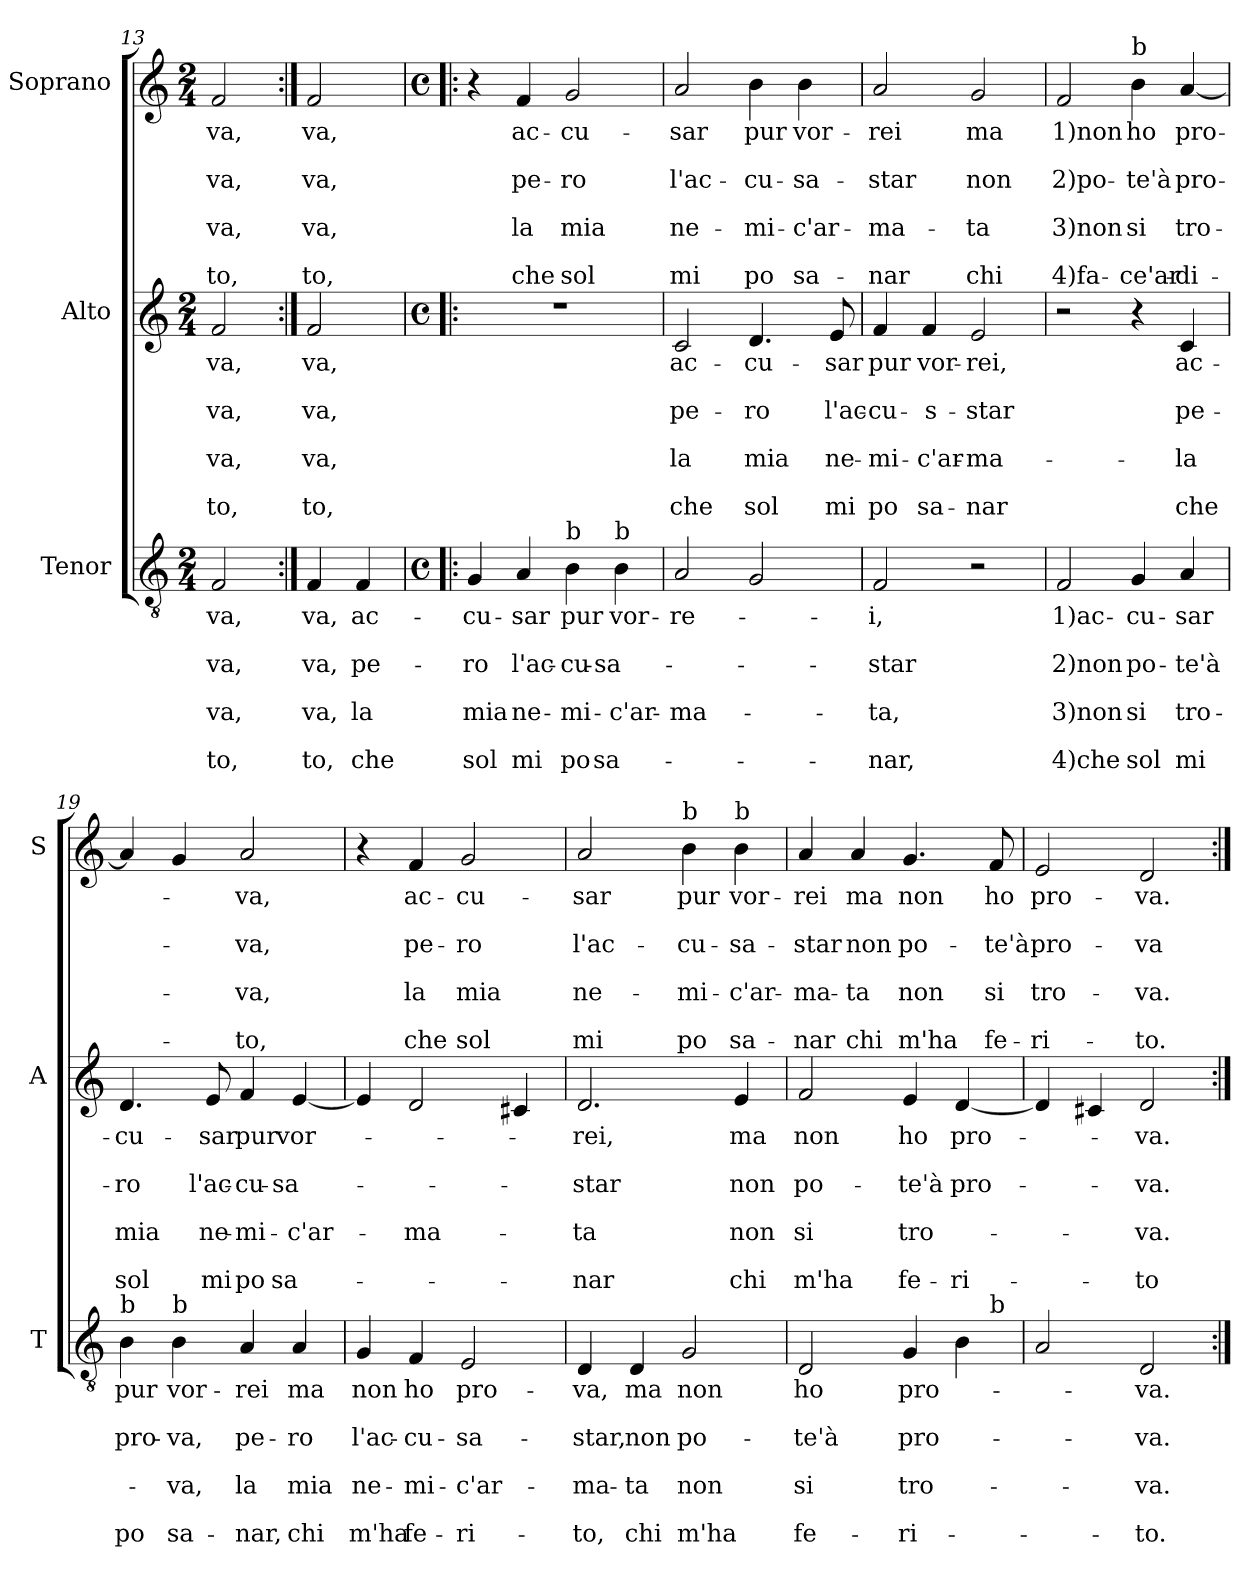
**kern	**text	**text	**text	**text	**text	**text	**text	**kern	**text	**text	**text	**text	**text	**text	**text	**kern	**text	**text	**text	**text	**text	**text	**text
*part3	*part3	*part3	*part3	*part3	*part3	*part3	*part3	*part2	*part2	*part2	*part2	*part2	*part2	*part2	*part2	*part1	*part1	*part1	*part1	*part1	*part1	*part1	*part1
*staff3	*staff3	*staff3	*staff3	*staff3	*staff3	*staff3	*staff3	*staff2	*staff2	*staff2	*staff2	*staff2	*staff2	*staff2	*staff2	*staff1	*staff1	*staff1	*staff1	*staff1	*staff1	*staff1	*staff1
*I"Tenor	*	*	*	*	*	*	*	*I"Alto	*	*	*	*	*	*	*	*I"Soprano	*	*	*	*	*	*	*
*I'T	*	*	*	*	*	*	*	*I'A	*	*	*	*	*	*	*	*I'S	*	*	*	*	*	*	*
*clefGv2	*	*	*	*	*	*	*	*clefG2	*	*	*	*	*	*	*	*clefG2	*	*	*	*	*	*	*
*k[]	*	*	*	*	*	*	*	*k[]	*	*	*	*	*	*	*	*k[]	*	*	*	*	*	*	*
*C:	*	*	*	*	*	*	*	*C:	*	*	*	*	*	*	*	*C:	*	*	*	*	*	*	*
*M2/4	*	*	*	*	*	*	*	*M2/4	*	*	*	*	*	*	*	*M2/4	*	*	*	*	*	*	*
=13	=13	=13	=13	=13	=13	=13	=13	=13	=13	=13	=13	=13	=13	=13	=13	=13	=13	=13	=13	=13	=13	=13	=13
!	!LO:LY:b	!	!LO:LY:b	!	!LO:LY:b	!	!LO:LY:b	!	!LO:LY:b	!	!LO:LY:b	!	!LO:LY:b	!	!LO:LY:b	!	!LO:LY:b	!	!LO:LY:b	!	!LO:LY:b	!	!LO:LY:b
2F/	-va,	.	-va,	.	-va,	.	-to,	2f/	-va,	.	-va,	.	-va,	.	-to,	2f/	-va,	.	-va,	.	-va,	.	-to,
=14:|!	=14:|!	=14:|!	=14:|!	=14:|!	=14:|!	=14:|!	=14:|!	=14:|!	=14:|!	=14:|!	=14:|!	=14:|!	=14:|!	=14:|!	=14:|!	=14:|!	=14:|!	=14:|!	=14:|!	=14:|!	=14:|!	=14:|!	=14:|!
!	!LO:LY:b	!	!LO:LY:b	!	!LO:LY:b	!	!LO:LY:b	!	!LO:LY:b	!	!LO:LY:b	!	!LO:LY:b	!	!LO:LY:b	!	!LO:LY:b	!	!LO:LY:b	!	!LO:LY:b	!	!LO:LY:b
4F/	va,	.	va,	.	va,	.	to,	2f/	va,	.	va,	.	va,	.	to,	2f/	va,	.	va,	.	va,	.	to,
!	!LO:LY:b	!	!LO:LY:b	!	!LO:LY:b	!	!LO:LY:b	!	!	!	!	!	!	!	!	!	!	!	!	!	!	!	!
4F/	ac-	.	pe-	.	la	.	che	.	.	.	.	.	.	.	.	.	.	.	.	.	.	.	.
=15!|:	=15!|:	=15!|:	=15!|:	=15!|:	=15!|:	=15!|:	=15!|:	=15!|:	=15!|:	=15!|:	=15!|:	=15!|:	=15!|:	=15!|:	=15!|:	=15!|:	=15!|:	=15!|:	=15!|:	=15!|:	=15!|:	=15!|:	=15!|:
*M4/4	*	*	*	*	*	*	*	*M4/4	*	*	*	*	*	*	*	*M4/4	*	*	*	*	*	*	*
*met(c)	*	*	*	*	*	*	*	*met(c)	*	*	*	*	*	*	*	*met(c)	*	*	*	*	*	*	*
!	!LO:LY:b	!	!LO:LY:b	!	!LO:LY:b	!	!LO:LY:b	!	!	!	!	!	!	!	!	!	!	!	!	!	!	!	!
4G/	-cu-	.	-ro	.	mia	.	sol	1r	.	.	.	.	.	.	.	4r	.	.	.	.	.	.	.
!	!LO:LY:b	!	!LO:LY:b	!	!LO:LY:b	!	!LO:LY:b	!	!	!	!	!	!	!	!	!	!LO:LY:b	!	!LO:LY:b	!	!LO:LY:b	!	!LO:LY:b
4A/	-sar	.	l'ac-	.	ne-	.	mi	.	.	.	.	.	.	.	.	4f/	ac-	.	pe-	.	la	.	che
!LO:TX:a:t=b	!	!	!	!	!	!	!	!	!	!	!	!	!	!	!	!	!	!	!	!	!	!	!
!	!LO:LY:b	!	!LO:LY:b	!	!LO:LY:b	!	!LO:LY:b	!	!	!	!	!	!	!	!	!	!LO:LY:b	!	!LO:LY:b	!	!LO:LY:b	!	!LO:LY:b
4B\	pur	.	-cu-	.	-mi-	.	po	.	.	.	.	.	.	.	.	2g/	-cu-	.	-ro	.	mia	.	sol
!LO:TX:a:t=b	!	!	!	!	!	!	!	!	!	!	!	!	!	!	!	!	!	!	!	!	!	!	!
!	!LO:LY:b	!	!LO:LY:b	!	!LO:LY:b	!	!LO:LY:b	!	!	!	!	!	!	!	!	!	!	!	!	!	!	!	!
4B\	vor-	.	-sa-	.	-c'ar-	.	sa-	.	.	.	.	.	.	.	.	.	.	.	.	.	.	.	.
=16	=16	=16	=16	=16	=16	=16	=16	=16	=16	=16	=16	=16	=16	=16	=16	=16	=16	=16	=16	=16	=16	=16	=16
!	!LO:LY:b	!	!	!	!LO:LY:b	!	!	!	!LO:LY:b	!	!LO:LY:b	!	!LO:LY:b	!	!LO:LY:b	!	!LO:LY:b	!	!LO:LY:b	!	!LO:LY:b	!	!LO:LY:b
2A/	-re-	.	.	.	-ma-	.	.	2c/	ac-	.	pe-	.	la	.	che	2a/	-sar	.	l'ac-	.	ne-	.	mi
!	!	!	!	!	!	!	!	!	!LO:LY:b	!	!LO:LY:b	!	!LO:LY:b	!	!LO:LY:b	!	!LO:LY:b	!	!LO:LY:b	!	!LO:LY:b	!	!LO:LY:b
2G/	.	.	.	.	.	.	.	4.d/	-cu-	.	-ro	.	mia	.	sol	4b\	pur	.	-cu-	.	-mi-	.	po
!	!	!	!	!	!	!	!	!	!	!	!	!	!	!	!	!	!LO:LY:b	!	!LO:LY:b	!	!LO:LY:b	!	!LO:LY:b
.	.	.	.	.	.	.	.	.	.	.	.	.	.	.	.	4b\	vor-	.	-sa-	.	-c'ar-	.	sa-
!	!	!	!	!	!	!	!	!	!LO:LY:b	!	!LO:LY:b	!	!LO:LY:b	!	!LO:LY:b	!	!	!	!	!	!	!	!
.	.	.	.	.	.	.	.	8e/	-sar	.	l'ac-	.	ne-	.	mi	.	.	.	.	.	.	.	.
=17	=17	=17	=17	=17	=17	=17	=17	=17	=17	=17	=17	=17	=17	=17	=17	=17	=17	=17	=17	=17	=17	=17	=17
!	!LO:LY:b	!	!LO:LY:b	!	!LO:LY:b	!	!LO:LY:b	!	!LO:LY:b	!	!LO:LY:b	!	!LO:LY:b	!	!LO:LY:b	!	!LO:LY:b	!	!LO:LY:b	!	!LO:LY:b	!	!LO:LY:b
2F/	-i,	.	-star	.	-ta,	.	-nar,	4f/	pur	.	-cu-	.	-mi-	.	po	2a/	-rei	.	-star	.	-ma-	.	-nar
!	!	!	!	!	!	!	!	!	!LO:LY:b	!	!LO:LY:b	!	!LO:LY:b	!	!LO:LY:b	!	!	!	!	!	!	!	!
.	.	.	.	.	.	.	.	4f/	vor-	.	-s-	.	-c'ar-	.	sa-	.	.	.	.	.	.	.	.
!	!	!	!	!	!	!	!	!	!LO:LY:b	!	!LO:LY:b	!	!LO:LY:b	!	!LO:LY:b	!	!LO:LY:b	!	!LO:LY:b	!	!LO:LY:b	!	!LO:LY:b
2r	.	.	.	.	.	.	.	2e/	-rei,	.	-star	.	-ma-	.	-nar	2g/	ma	.	non	.	-ta	.	chi
!!LO:LB:g=z
=18	=18	=18	=18	=18	=18	=18	=18	=18	=18	=18	=18	=18	=18	=18	=18	=18	=18	=18	=18	=18	=18	=18	=18
!	!LO:LY:b	!	!LO:LY:b	!	!LO:LY:b	!	!LO:LY:b	!	!LO:LY:b	!	!LO:LY:b	!	!LO:LY:b	!	!LO:LY:b	!	!LO:LY:b	!	!LO:LY:b	!	!LO:LY:b	!	!LO:LY:b
2F/	1)ac-	.	2)non	.	3)non	.	4)che	2r	1)	.	2)	.	-3)	.	4)	2f/	1)non	.	2)po-	.	3)non	.	4)fa-
!	!	!	!	!	!	!	!	!	!	!	!	!	!	!	!	!LO:TX:a:t=b	!	!	!	!	!	!	!
!	!LO:LY:b	!	!LO:LY:b	!	!LO:LY:b	!	!LO:LY:b	!	!	!	!	!	!	!	!	!	!LO:LY:b	!	!LO:LY:b	!	!LO:LY:b	!	!LO:LY:b
4G/	-cu-	.	po-	.	si	.	sol	4r	.	.	.	.	.	.	.	4b\	ho	.	-te'à	.	si	.	-ce'ar-
!	!LO:LY:b	!	!LO:LY:b	!	!LO:LY:b	!	!LO:LY:b	!	!LO:LY:b	!	!LO:LY:b	!	!LO:LY:b	!	!LO:LY:b	!	!LO:LY:b	!	!LO:LY:b	!	!LO:LY:b	!	!LO:LY:b
4A/	-sar	.	-te'à	.	tro-	.	mi	4c/	ac-	.	pe-	.	la	.	che	[4a/	pro-	.	pro-	.	tro-	.	-di-
=19	=19	=19	=19	=19	=19	=19	=19	=19	=19	=19	=19	=19	=19	=19	=19	=19	=19	=19	=19	=19	=19	=19	=19
!LO:TX:a:t=b	!	!	!	!	!	!	!	!	!	!	!	!	!	!	!	!	!	!	!	!	!	!	!
!	!LO:LY:b	!	!LO:LY:b	!	!	!	!LO:LY:b	!	!LO:LY:b	!	!LO:LY:b	!	!LO:LY:b	!	!LO:LY:b	!	!	!	!	!	!	!	!
4B\	pur	.	pro-	.	.	.	po	4.d/	-cu-	.	-ro	.	mia	.	sol	4a/]	.	.	.	.	.	.	.
!LO:TX:a:t=b	!	!	!	!	!	!	!	!	!	!	!	!	!	!	!	!	!	!	!	!	!	!	!
!	!LO:LY:b	!	!LO:LY:b	!	!LO:LY:b	!	!LO:LY:b	!	!	!	!	!	!	!	!	!	!	!	!	!	!	!	!
4B\	vor-	.	-va,	.	-va,	.	sa-	.	.	.	.	.	.	.	.	4g/	.	.	.	.	.	.	.
!	!	!	!	!	!	!	!	!	!LO:LY:b	!	!LO:LY:b	!	!LO:LY:b	!	!LO:LY:b	!	!	!	!	!	!	!	!
.	.	.	.	.	.	.	.	8e/	-sar	.	l'ac-	.	ne-	.	mi	.	.	.	.	.	.	.	.
!	!LO:LY:b	!	!LO:LY:b	!	!LO:LY:b	!	!LO:LY:b	!	!LO:LY:b	!	!LO:LY:b	!	!LO:LY:b	!	!LO:LY:b	!	!LO:LY:b	!	!LO:LY:b	!	!LO:LY:b	!	!LO:LY:b
4A/	-rei	.	pe-	.	la	.	-nar,	4f/	pur	.	-cu-	.	-mi-	.	po	2a/	-va,	.	-va,	.	-va,	.	-to,
!	!LO:LY:b	!	!LO:LY:b	!	!LO:LY:b	!	!LO:LY:b	!	!LO:LY:b	!	!LO:LY:b	!	!LO:LY:b	!	!LO:LY:b	!	!	!	!	!	!	!	!
4A/	ma	.	-ro	.	mia	.	chi	[4e/	vor-	.	-sa-	.	-c'ar-	.	sa-	.	.	.	.	.	.	.	.
=20	=20	=20	=20	=20	=20	=20	=20	=20	=20	=20	=20	=20	=20	=20	=20	=20	=20	=20	=20	=20	=20	=20	=20
!	!LO:LY:b	!	!LO:LY:b	!	!LO:LY:b	!	!LO:LY:b	!	!	!	!	!	!	!	!	!	!	!	!	!	!	!	!
4G/	non	.	l'ac-	.	ne-	.	m'ha	4e/]	.	.	.	.	.	.	.	4r	.	.	.	.	.	.	.
!	!LO:LY:b	!	!LO:LY:b	!	!LO:LY:b	!	!LO:LY:b	!	!	!	!	!	!LO:LY:b	!	!	!	!LO:LY:b	!	!LO:LY:b	!	!LO:LY:b	!	!LO:LY:b
4F/	ho	.	-cu-	.	-mi-	.	fe-	2d/	.	.	.	.	-ma-	.	.	4f/	ac-	.	pe-	.	la	.	che
!	!LO:LY:b	!	!LO:LY:b	!	!LO:LY:b	!	!LO:LY:b	!	!	!	!	!	!	!	!	!	!LO:LY:b	!	!LO:LY:b	!	!LO:LY:b	!	!LO:LY:b
2E/	pro-	.	-sa-	.	-c'ar-	.	-ri-	.	.	.	.	.	.	.	.	2g/	-cu-	.	-ro	.	mia	.	sol
.	.	.	.	.	.	.	.	4c#X/	.	.	.	.	.	.	.	.	.	.	.	.	.	.	.
=21	=21	=21	=21	=21	=21	=21	=21	=21	=21	=21	=21	=21	=21	=21	=21	=21	=21	=21	=21	=21	=21	=21	=21
!	!LO:LY:b	!	!LO:LY:b	!	!LO:LY:b	!	!LO:LY:b	!	!LO:LY:b	!	!LO:LY:b	!	!LO:LY:b	!	!LO:LY:b	!	!LO:LY:b	!	!LO:LY:b	!	!LO:LY:b	!	!LO:LY:b
4D/	-va,	.	-star,	.	-ma-	.	-to,	2.d/	-rei,	.	-star	.	-ta	.	-nar	2a/	-sar	.	l'ac-	.	ne-	.	mi
!	!LO:LY:b	!	!LO:LY:b	!	!LO:LY:b	!	!LO:LY:b	!	!	!	!	!	!	!	!	!	!	!	!	!	!	!	!
4D/	ma	.	non	.	-ta	.	chi	.	.	.	.	.	.	.	.	.	.	.	.	.	.	.	.
!	!	!	!	!	!	!	!	!	!	!	!	!	!	!	!	!LO:TX:a:t=b	!	!	!	!	!	!	!
!	!LO:LY:b	!	!LO:LY:b	!	!LO:LY:b	!	!LO:LY:b	!	!	!	!	!	!	!	!	!	!LO:LY:b	!	!LO:LY:b	!	!LO:LY:b	!	!LO:LY:b
2G/	non	.	po-	.	non	.	m'ha	.	.	.	.	.	.	.	.	4b\	pur	.	-cu-	.	-mi-	.	po
!	!	!	!	!	!	!	!	!	!	!	!	!	!	!	!	!LO:TX:a:t=b	!	!	!	!	!	!	!
!	!	!	!	!	!	!	!	!	!LO:LY:b	!	!LO:LY:b	!	!LO:LY:b	!	!LO:LY:b	!	!LO:LY:b	!	!LO:LY:b	!	!LO:LY:b	!	!LO:LY:b
.	.	.	.	.	.	.	.	4e/	ma	.	non	.	non	.	chi	4b\	vor-	.	-sa-	.	-c'ar-	.	sa-
=22	=22	=22	=22	=22	=22	=22	=22	=22	=22	=22	=22	=22	=22	=22	=22	=22	=22	=22	=22	=22	=22	=22	=22
!	!LO:LY:b	!	!LO:LY:b	!	!LO:LY:b	!	!LO:LY:b	!	!LO:LY:b	!	!LO:LY:b	!	!LO:LY:b	!	!LO:LY:b	!	!LO:LY:b	!	!LO:LY:b	!	!LO:LY:b	!	!LO:LY:b
*^	*	*	*	*	*	*	*	*	*	*	*	*	*	*	*	*	*	*	*	*	*	*	*
2D/	2..ryy	ho	.	-te'à	.	si	.	fe-	2f/	non	.	po-	.	si	.	m'ha	4a/	-rei	.	-star	.	-ma-	.	-nar
!	!	!	!	!	!	!	!	!	!	!	!	!	!	!	!	!	!	!LO:LY:b	!	!LO:LY:b	!	!LO:LY:b	!	!LO:LY:b
.	.	.	.	.	.	.	.	.	.	.	.	.	.	.	.	.	4a/	ma	.	non	.	-ta	.	chi
!	!	!LO:LY:b	!	!LO:LY:b	!	!LO:LY:b	!	!LO:LY:b	!	!LO:LY:b	!	!LO:LY:b	!	!LO:LY:b	!	!LO:LY:b	!	!LO:LY:b	!	!LO:LY:b	!	!LO:LY:b	!	!LO:LY:b
4G/	.	pro-	.	pro-	.	tro-	.	-ri-	4e/	ho	.	-te'à	.	tro-	.	fe-	4.g/	non	.	po-	.	non	.	m'ha
!	!	!	!	!	!	!	!	!	!	!LO:LY:b	!	!LO:LY:b	!	!	!	!LO:LY:b	!	!	!	!	!	!	!	!
4B\	.	.	.	.	.	.	.	.	[4d/	pro-	.	pro-	.	.	.	-ri-	.	.	.	.	.	.	.	.
!	!LO:TX:a:t=b	!	!	!	!	!	!	!	!	!	!	!	!	!	!	!	!	!	!	!	!	!	!	!
!	!	!	!	!	!	!	!	!	!	!	!	!	!	!	!	!	!	!LO:LY:b	!	!LO:LY:b	!	!LO:LY:b	!	!LO:LY:b
.	8ryy	.	.	.	.	.	.	.	.	.	.	.	.	.	.	.	8f/	ho	.	-te'à	.	si	.	fe-
=23	=23	=23	=23	=23	=23	=23	=23	=23	=23	=23	=23	=23	=23	=23	=23	=23	=23	=23	=23	=23	=23	=23	=23	=23
!	!	!	!	!	!	!	!	!	!	!	!	!	!	!	!	!	!	!LO:LY:b	!	!LO:LY:b	!	!LO:LY:b	!	!LO:LY:b
*v	*v	*	*	*	*	*	*	*	*	*	*	*	*	*	*	*	*	*	*	*	*	*	*	*
2A/	.	.	.	.	.	.	.	4d/]	.	.	.	.	.	.	.	2e/	pro-	.	pro-	.	tro-	.	-ri-
.	.	.	.	.	.	.	.	4c#X/	.	.	.	.	.	.	.	.	.	.	.	.	.	.	.
!	!LO:LY:b	!	!LO:LY:b	!	!LO:LY:b	!	!LO:LY:b	!	!LO:LY:b	!	!LO:LY:b	!	!LO:LY:b	!	!LO:LY:b	!	!LO:LY:b	!	!LO:LY:b	!	!LO:LY:b	!	!LO:LY:b
2D/	-va.	.	-va.	.	-va.	.	-to.	2d/	-va.	.	-va.	.	-va.	.	-to	2d/	-va.	.	-va	.	-va.	.	-to.
=:|!	=:|!	=:|!	=:|!	=:|!	=:|!	=:|!	=:|!	=:|!	=:|!	=:|!	=:|!	=:|!	=:|!	=:|!	=:|!	=:|!	=:|!	=:|!	=:|!	=:|!	=:|!	=:|!	=:|!
*-	*-	*-	*-	*-	*-	*-	*-	*-	*-	*-	*-	*-	*-	*-	*-	*-	*-	*-	*-	*-	*-	*-	*-
